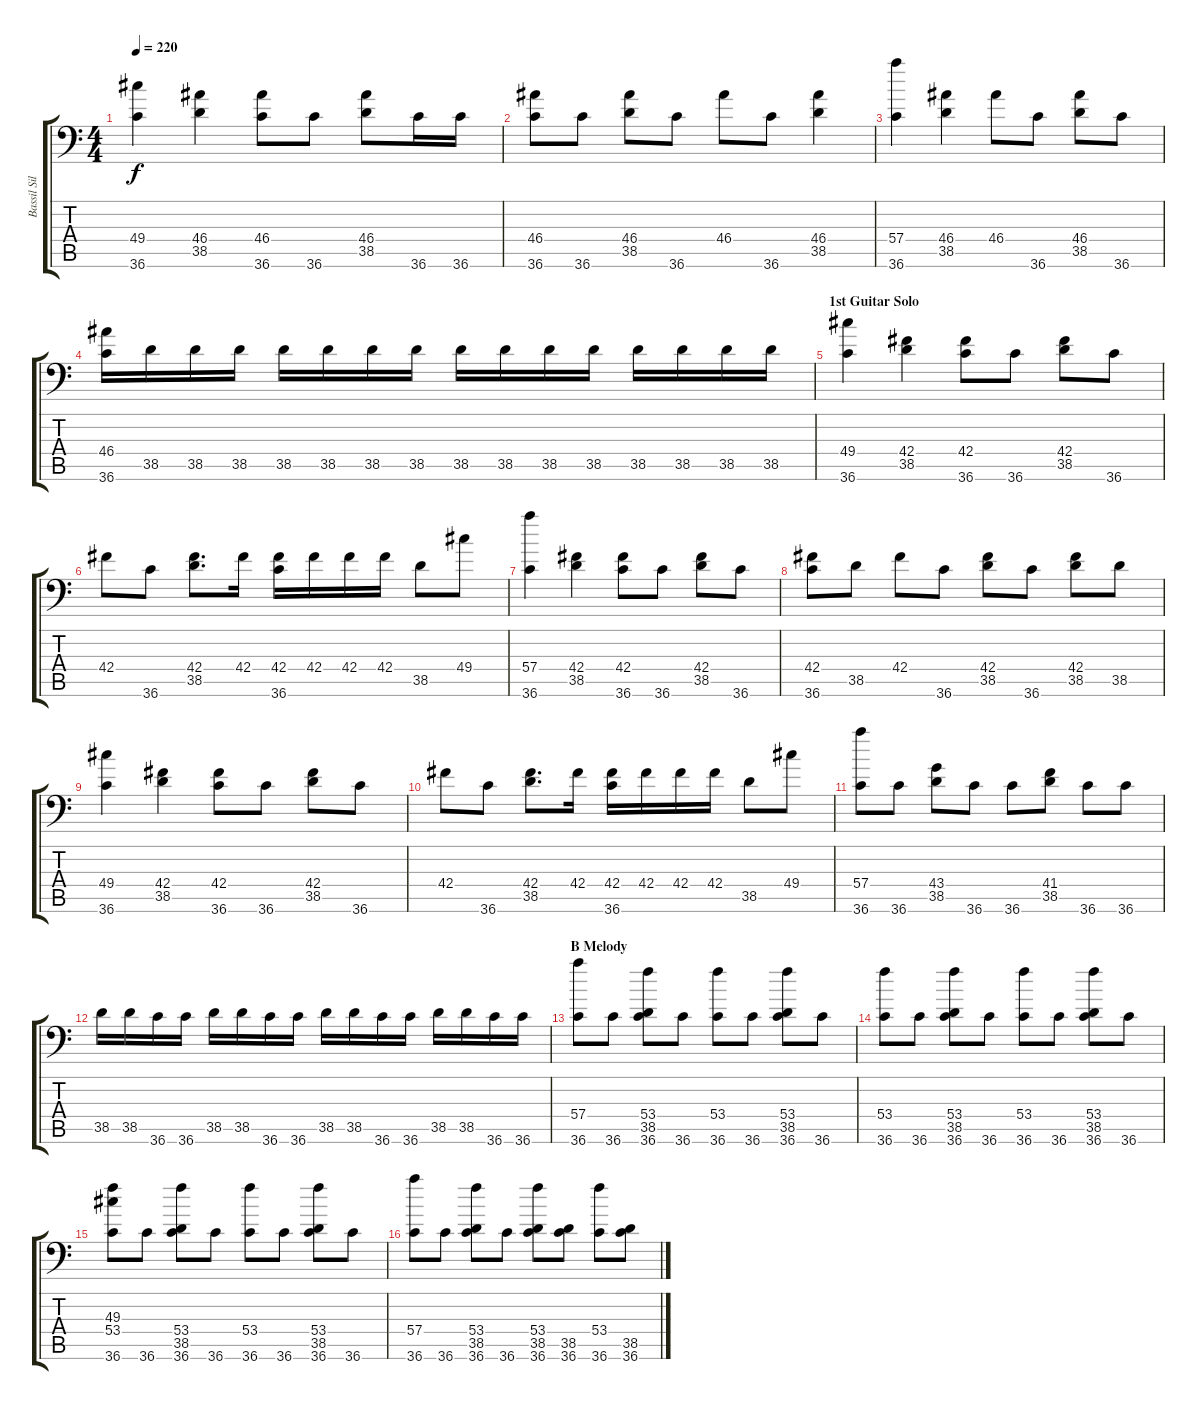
\track ("Bassil Silver-Hajo" "Bassil Sil") {instrument acousticgrandpiano}
\staff {score tabs}
\tuning (C-1 C-1 C-1 C-1 C-1 C-1) {hide}
\ts (4 4)
\tempo 220
\clef f4
\ks c
(49.4 36.6).4{dy f} (46.4 38.5).4 (46.4 36.6).8 36.6.8 (46.4 38.5).8 36.6.16 36.6.16 |
(46.4 36.6).8 36.6.8 (46.4 38.5).8 36.6.8 46.4.8 36.6.8 (46.4 38.5).4 |
(57.4 36.6).4 (46.4 38.5).4 46.4.8 36.6.8 (46.4 38.5).8 36.6.8 |
(46.4 36.6).16 38.5.16 38.5.16 38.5.16 38.5.16 38.5.16 38.5.16 38.5.16 38.5.16 38.5.16 38.5.16 38.5.16 38.5.16 38.5.16 38.5.16 38.5.16 |
\section ("" "1st Guitar Solo")
(49.4 36.6).4 (42.4 38.5).4 (42.4 36.6).8 36.6.8 (42.4 38.5).8 36.6.8 |
42.4.8 36.6.8 (42.4 38.5).8{d} 42.4.16 (42.4 36.6).16 42.4.16 42.4.16 42.4.16 38.5.8 49.4.8 |
(57.4 36.6).4 (42.4 38.5).4 (42.4 36.6).8 36.6.8 (42.4 38.5).8 36.6.8 |
(42.4 36.6).8 38.5.8 42.4.8 36.6.8 (42.4 38.5).8 36.6.8 (42.4 38.5).8 38.5.8 |
(49.4 36.6).4 (42.4 38.5).4 (42.4 36.6).8 36.6.8 (42.4 38.5).8 36.6.8 |
42.4.8 36.6.8 (42.4 38.5).8{d} 42.4.16 (42.4 36.6).16 42.4.16 42.4.16 42.4.16 38.5.8 49.4.8 |
(57.4 36.6).8 36.6.8 (43.4 38.5).8 36.6.8 36.6.8 (41.4 38.5).8 36.6.8 36.6.8 |
38.5.16 38.5.16 36.6.16 36.6.16 38.5.16 38.5.16 36.6.16 36.6.16 38.5.16 38.5.16 36.6.16 36.6.16 38.5.16 38.5.16 36.6.16 36.6.16 |
\section ("" "B Melody")
(57.4 36.6).8 36.6.8 (53.4 38.5 36.6).8 36.6.8 (53.4 36.6).8 36.6.8 (53.4 38.5 36.6).8 36.6.8 |
(53.4 36.6).8 36.6.8 (53.4 38.5 36.6).8 36.6.8 (53.4 36.6).8 36.6.8 (53.4 38.5 36.6).8 36.6.8 |
(49.3 53.4 36.6).8 36.6.8 (53.4 38.5 36.6).8 36.6.8 (53.4 36.6).8 36.6.8 (53.4 38.5 36.6).8 36.6.8 |
(57.4 36.6).8 36.6.8 (53.4 38.5 36.6).8 36.6.8 (53.4 38.5 36.6).8 (38.5 36.6).8 (53.4 36.6).8 (38.5 36.6).8
